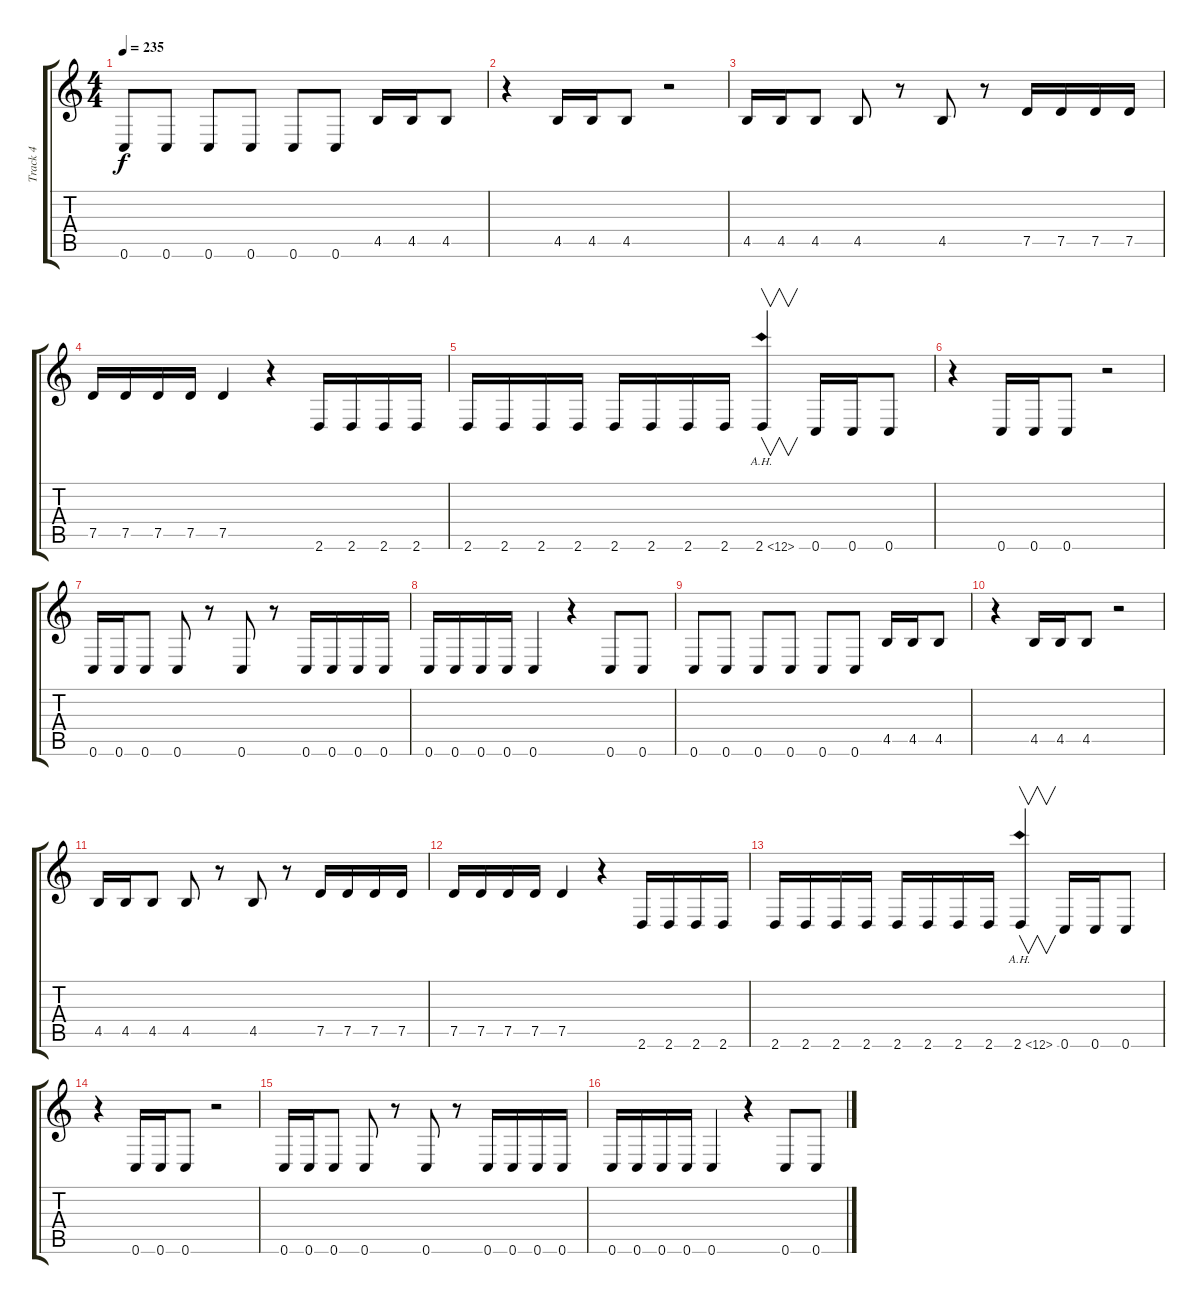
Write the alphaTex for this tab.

\track ("Track 4" "Track 4") {instrument distortionguitar}
\staff {score tabs}
\tuning (D4 A3 F3 C3 G2 C2) {hide}
\ts (4 4)
\tempo 235
\clef g2
\ks c
0.6.8{dy f} 0.6.8 0.6.8 0.6.8 0.6.8 0.6.8 4.5.16 4.5.16 4.5.8 |
r.4 4.5.16 4.5.16 4.5.8 r.2 |
4.5.16 4.5.16 4.5.8 4.5.8 r.8 4.5.8 r.8 7.5.16 7.5.16 7.5.16 7.5.16 |
7.5.16 7.5.16 7.5.16 7.5.16 7.5.4 r.4 2.6.16 2.6.16 2.6.16 2.6.16 |
2.6.16 2.6.16 2.6.16 2.6.16 2.6.16 2.6.16 2.6.16 2.6.16 2.6{ah 10}.4{v} 0.6.16 0.6.16 0.6.8 |
r.4 0.6.16 0.6.16 0.6.8 r.2 |
0.6.16 0.6.16 0.6.8 0.6.8 r.8 0.6.8 r.8 0.6.16 0.6.16 0.6.16 0.6.16 |
0.6.16 0.6.16 0.6.16 0.6.16 0.6.4 r.4 0.6.8 0.6.8 |
0.6.8 0.6.8 0.6.8 0.6.8 0.6.8 0.6.8 4.5.16 4.5.16 4.5.8 |
r.4 4.5.16 4.5.16 4.5.8 r.2 |
4.5.16 4.5.16 4.5.8 4.5.8 r.8 4.5.8 r.8 7.5.16 7.5.16 7.5.16 7.5.16 |
7.5.16 7.5.16 7.5.16 7.5.16 7.5.4 r.4 2.6.16 2.6.16 2.6.16 2.6.16 |
2.6.16 2.6.16 2.6.16 2.6.16 2.6.16 2.6.16 2.6.16 2.6.16 2.6{ah 10}.4{v} 0.6.16 0.6.16 0.6.8 |
r.4 0.6.16 0.6.16 0.6.8 r.2 |
0.6.16 0.6.16 0.6.8 0.6.8 r.8 0.6.8 r.8 0.6.16 0.6.16 0.6.16 0.6.16 |
0.6.16 0.6.16 0.6.16 0.6.16 0.6.4 r.4 0.6.8 0.6.8
